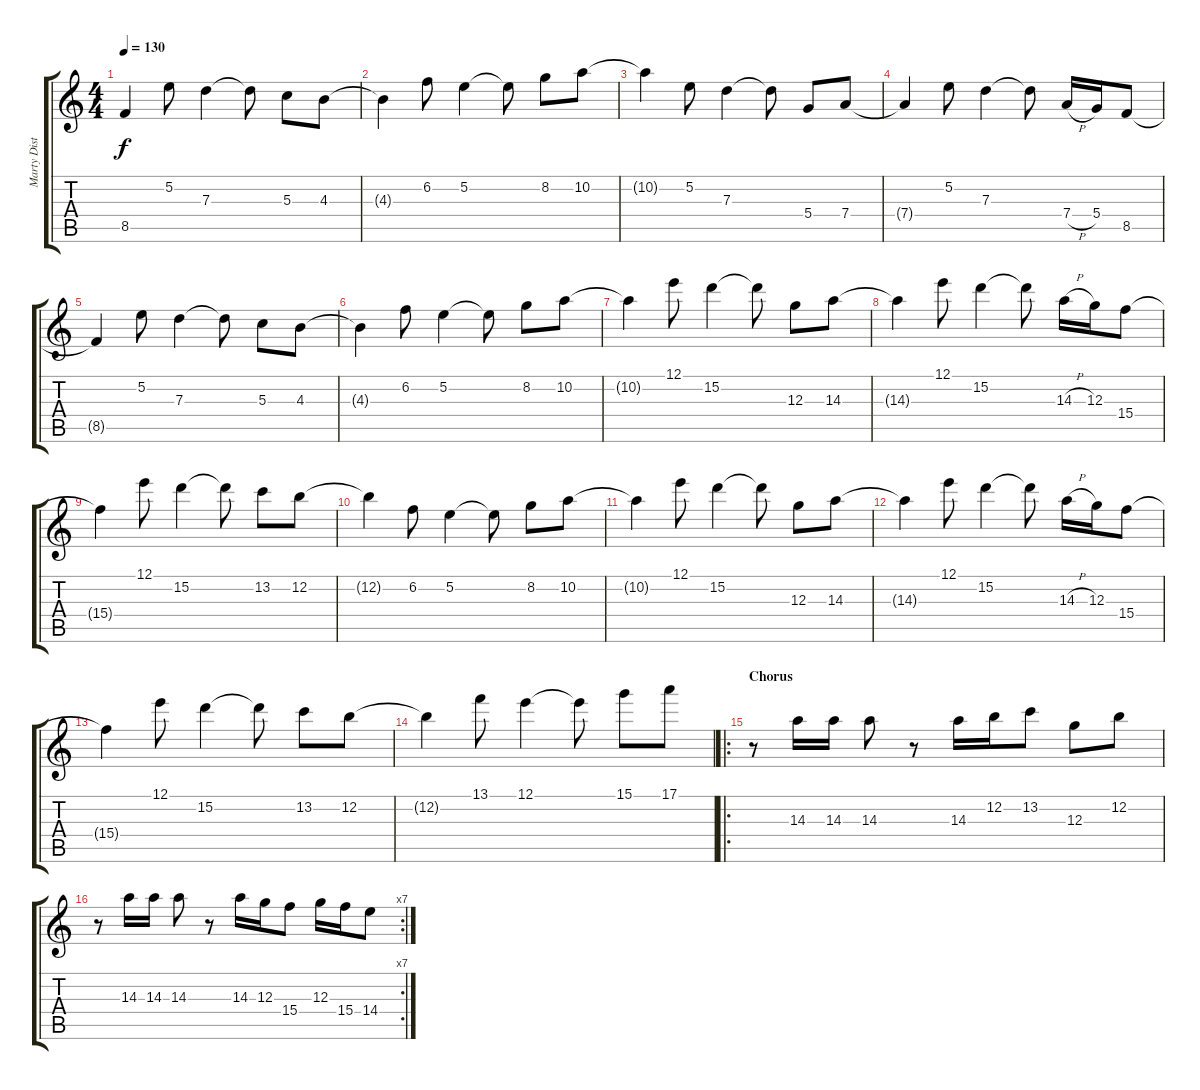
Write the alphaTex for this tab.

\track ("Marty Distorsion" "Marty Dist") {instrument distortionguitar}
\staff {score tabs}
\tuning (E4 B3 G3 D3 A2 E2) {hide}
\ts (4 4)
\tempo 130
\clef g2
\ks c
8.5{t}.4{dy f} 5.2.8 7.3.4 7.3{t}.8 5.3.8 4.3.8 |
4.3{t}.4 6.2.8 5.2.4 5.2{t}.8 8.2.8 10.2.8 |
10.2{t}.4 5.2.8 7.3.4 7.3{t}.8 5.4.8 7.4.8 |
7.4{t}.4 5.2.8 7.3.4 7.3{t}.8 7.4{h}.16 5.4.16 8.5.8 |
8.5{t}.4 5.2.8 7.3.4 7.3{t}.8 5.3.8 4.3.8 |
4.3{t}.4 6.2.8 5.2.4 5.2{t}.8 8.2.8 10.2.8 |
10.2{t}.4 12.1.8 15.2.4 15.2{t}.8 12.3.8 14.3.8 |
14.3{t}.4 12.1.8 15.2.4 15.2{t}.8 14.3{h}.16 12.3.16 15.4.8 |
15.4{t}.4 12.1.8 15.2.4 15.2{t}.8 13.2.8 12.2.8 |
12.2{t}.4 6.2.8 5.2.4 5.2{t}.8 8.2.8 10.2.8 |
10.2{t}.4 12.1.8 15.2.4 15.2{t}.8 12.3.8 14.3.8 |
14.3{t}.4 12.1.8 15.2.4 15.2{t}.8 14.3{h}.16 12.3.16 15.4.8 |
15.4{t}.4 12.1.8 15.2.4 15.2{t}.8 13.2.8 12.2.8 |
12.2{t}.4 13.1.8 12.1.4 12.1{t}.8 15.1.8 17.1.8 |
\ro
\section ("" "Chorus")
r.8 14.3.16 14.3.16 14.3.8 r.8 14.3.16 12.2.16 13.2.8 12.3.8 12.2.8 |
\rc 7
r.8 14.3.16 14.3.16 14.3.8 r.8 14.3.16 12.3.16 15.4.8 12.3.16 15.4.16 14.4.8
